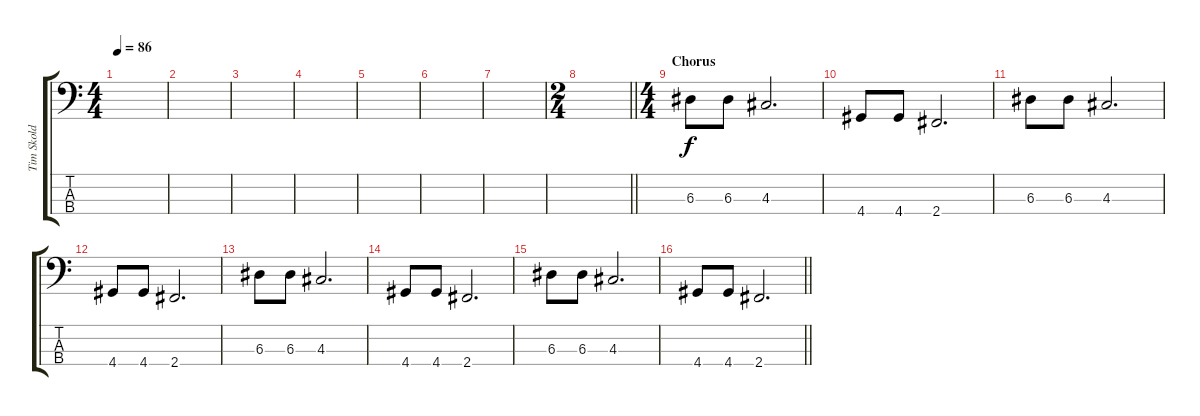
\track ("Tim Skold IV" "Tim Skold ") {instrument electricbassfinger}
\staff {score tabs}
\tuning (G2 D2 A1 E1) {hide}
\ts (4 4)
\tempo 86
\clef f4
\ks c
|
|
|
|
|
|
|
\ts (2 4)
\barLineRight lightlight
|
\ts (4 4)
\section ("" "Chorus")
6.3.8 6.3.8 4.3.2{d} |
4.4.8 4.4.8 2.4.2{d} |
6.3.8 6.3.8 4.3.2{d} |
4.4.8 4.4.8 2.4.2{d} |
6.3.8 6.3.8 4.3.2{d} |
4.4.8 4.4.8 2.4.2{d} |
6.3.8 6.3.8 4.3.2{d} |
\barLineRight lightlight
4.4.8 4.4.8 2.4.2{d}
